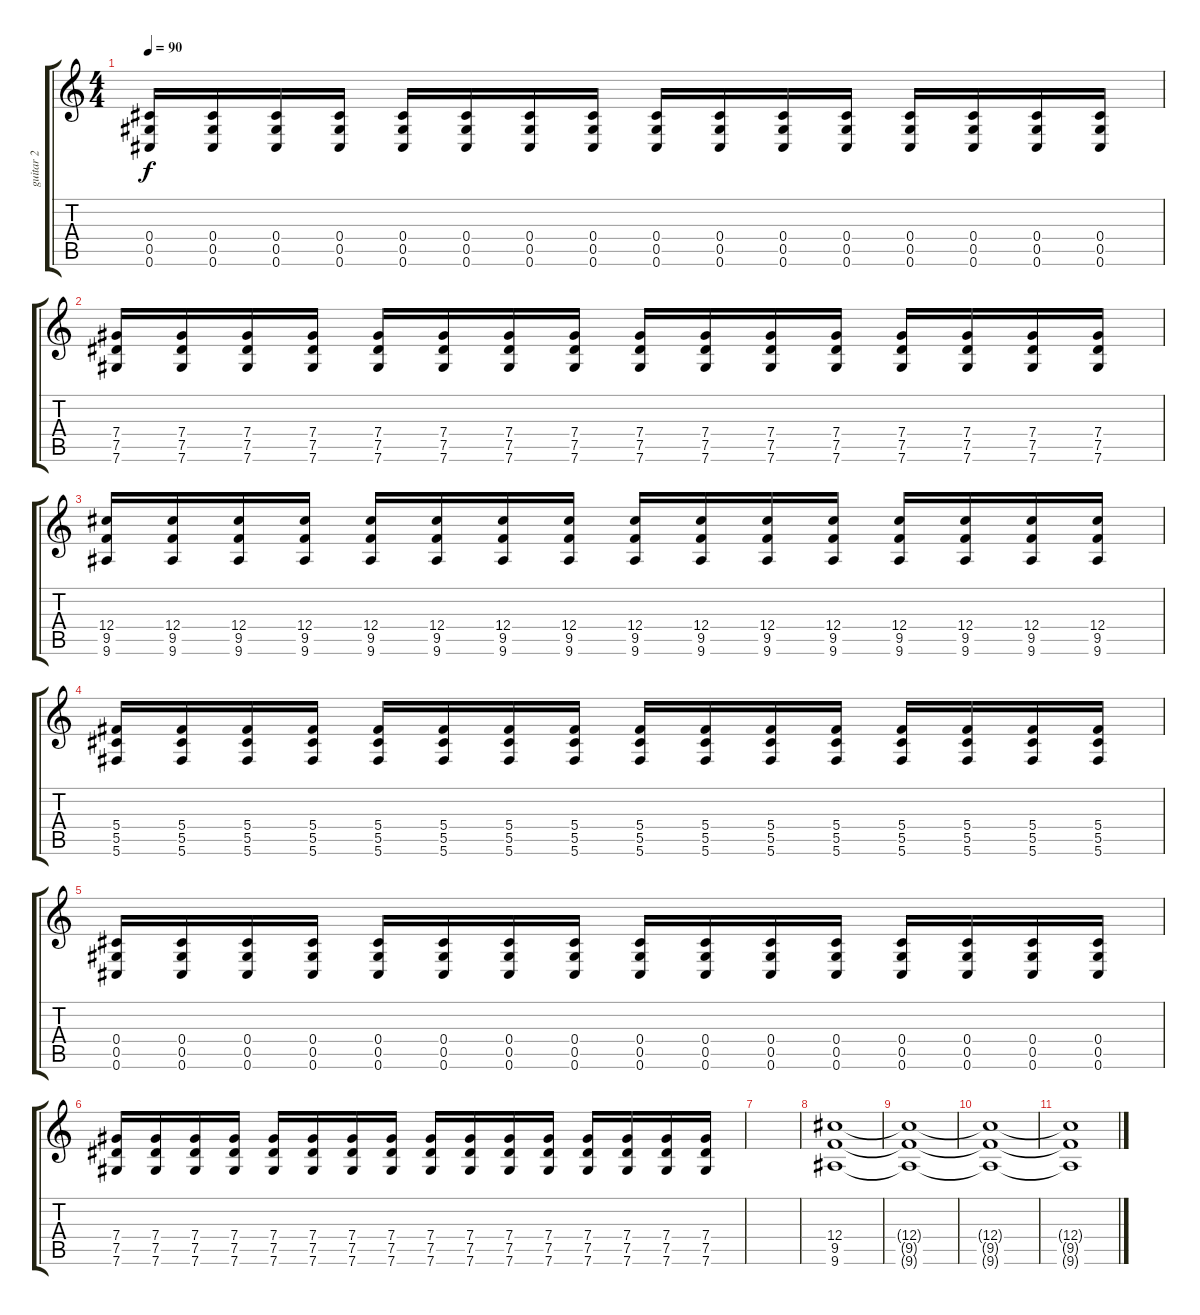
\track ("guitar 2" "guitar 2") {instrument distortionguitar}
\staff {score tabs}
\tuning (Eb4 Bb3 Gb3 Db3 Ab2 Db2) {hide}
\ts (4 4)
\tempo 90
\clef g2
\ks c
(0.4 0.5 0.6).16{dy f} (0.4 0.5 0.6).16 (0.4 0.5 0.6).16 (0.4 0.5 0.6).16 (0.4 0.5 0.6).16 (0.4 0.5 0.6).16 (0.4 0.5 0.6).16 (0.4 0.5 0.6).16 (0.4 0.5 0.6).16 (0.4 0.5 0.6).16 (0.4 0.5 0.6).16 (0.4 0.5 0.6).16 (0.4 0.5 0.6).16 (0.4 0.5 0.6).16 (0.4 0.5 0.6).16 (0.4 0.5 0.6).16 |
(7.4 7.5 7.6).16 (7.4 7.5 7.6).16 (7.4 7.5 7.6).16 (7.4 7.5 7.6).16 (7.4 7.5 7.6).16 (7.4 7.5 7.6).16 (7.4 7.5 7.6).16 (7.4 7.5 7.6).16 (7.4 7.5 7.6).16 (7.4 7.5 7.6).16 (7.4 7.5 7.6).16 (7.4 7.5 7.6).16 (7.4 7.5 7.6).16 (7.4 7.5 7.6).16 (7.4 7.5 7.6).16 (7.4 7.5 7.6).16 |
(12.4 9.5 9.6).16{instrument distortionguitar} (12.4 9.5 9.6).16 (12.4 9.5 9.6).16 (12.4 9.5 9.6).16 (12.4 9.5 9.6).16 (12.4 9.5 9.6).16 (12.4 9.5 9.6).16 (12.4 9.5 9.6).16 (12.4 9.5 9.6).16 (12.4 9.5 9.6).16 (12.4 9.5 9.6).16 (12.4 9.5 9.6).16 (12.4 9.5 9.6).16 (12.4 9.5 9.6).16 (12.4 9.5 9.6).16 (12.4 9.5 9.6).16 |
(5.4 5.5 5.6).16 (5.4 5.5 5.6).16 (5.4 5.5 5.6).16 (5.4 5.5 5.6).16 (5.4 5.5 5.6).16 (5.4 5.5 5.6).16 (5.4 5.5 5.6).16 (5.4 5.5 5.6).16 (5.4 5.5 5.6).16 (5.4 5.5 5.6).16 (5.4 5.5 5.6).16 (5.4 5.5 5.6).16 (5.4 5.5 5.6).16 (5.4 5.5 5.6).16 (5.4 5.5 5.6).16 (5.4 5.5 5.6).16 |
(0.4 0.5 0.6).16 (0.4 0.5 0.6).16 (0.4 0.5 0.6).16 (0.4 0.5 0.6).16 (0.4 0.5 0.6).16 (0.4 0.5 0.6).16 (0.4 0.5 0.6).16 (0.4 0.5 0.6).16 (0.4 0.5 0.6).16 (0.4 0.5 0.6).16 (0.4 0.5 0.6).16 (0.4 0.5 0.6).16 (0.4 0.5 0.6).16 (0.4 0.5 0.6).16 (0.4 0.5 0.6).16 (0.4 0.5 0.6).16 |
(7.4 7.5 7.6).16 (7.4 7.5 7.6).16 (7.4 7.5 7.6).16 (7.4 7.5 7.6).16 (7.4 7.5 7.6).16 (7.4 7.5 7.6).16 (7.4 7.5 7.6).16 (7.4 7.5 7.6).16 (7.4 7.5 7.6).16 (7.4 7.5 7.6).16 (7.4 7.5 7.6).16 (7.4 7.5 7.6).16 (7.4 7.5 7.6).16 (7.4 7.5 7.6).16 (7.4 7.5 7.6).16 (7.4 7.5 7.6).16 |
|
(12.4 9.5 9.6).1 |
(12.4{t} 9.5{t} 9.6{t}).1 |
(12.4{t} 9.5{t} 9.6{t}).1 |
(12.4{t} 9.5{t} 9.6{t}).1
